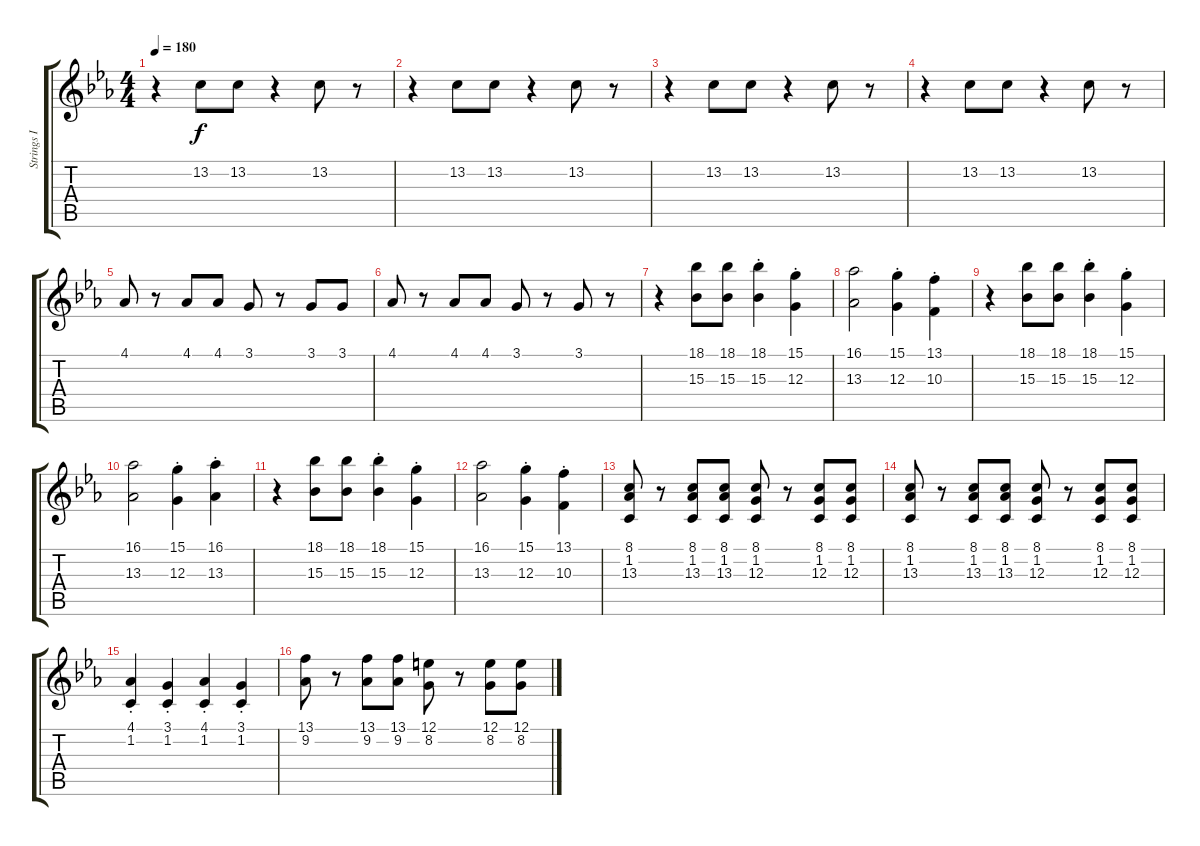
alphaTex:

\track ("Strings I" "Strings I") {instrument stringensemble1}
\staff {score tabs}
\tuning (E4 B3 G3 D3 A2 E2) {hide}
\ts (4 4)
\tempo 180
\clef g2
\ks eb
r.4{dy f} 13.2.8 13.2.8 r.4 13.2.8 r.8 |
r.4 13.2.8 13.2.8 r.4 13.2.8 r.8 |
r.4 13.2.8 13.2.8 r.4 13.2.8 r.8 |
r.4 13.2.8 13.2.8 r.4 13.2.8 r.8 |
4.1.8 r.8 4.1.8 4.1.8 3.1.8 r.8 3.1.8 3.1.8 |
4.1.8 r.8 4.1.8 4.1.8 3.1.8 r.8 3.1.8 r.8 |
r.4 (18.1 15.3).8 (18.1 15.3).8 (18.1{st} 15.3{st}).4 (15.1{st} 12.3{st}).4 |
(16.1 13.3).2 (15.1{st} 12.3{st}).4 (13.1{st} 10.3{st}).4 |
r.4 (18.1 15.3).8 (18.1 15.3).8 (18.1{st} 15.3{st}).4 (15.1{st} 12.3{st}).4 |
(16.1 13.3).2 (15.1{st} 12.3{st}).4 (16.1{st} 13.3{st}).4 |
r.4 (18.1 15.3).8 (18.1 15.3).8 (18.1{st} 15.3{st}).4 (15.1{st} 12.3{st}).4 |
(16.1 13.3).2 (15.1{st} 12.3{st}).4 (13.1{st} 10.3{st}).4 |
(8.1 1.2 13.3).8{volume 12} r.8 (8.1 1.2 13.3).8 (8.1 1.2 13.3).8 (8.1 1.2 12.3).8 r.8 (8.1 1.2 12.3).8 (8.1 1.2 12.3).8 |
(8.1 1.2 13.3).8 r.8 (8.1 1.2 13.3).8 (8.1 1.2 13.3).8 (8.1 1.2 12.3).8 r.8 (8.1 1.2 12.3).8 (8.1 1.2 12.3).8 |
(4.1{st} 1.2{st}).4 (3.1{st} 1.2{st}).4 (4.1{st} 1.2{st}).4 (3.1{st} 1.2{st}).4 |
(13.1 9.2).8 r.8 (13.1 9.2).8 (13.1 9.2).8 (12.1 8.2).8 r.8 (12.1 8.2).8 (12.1 8.2).8
